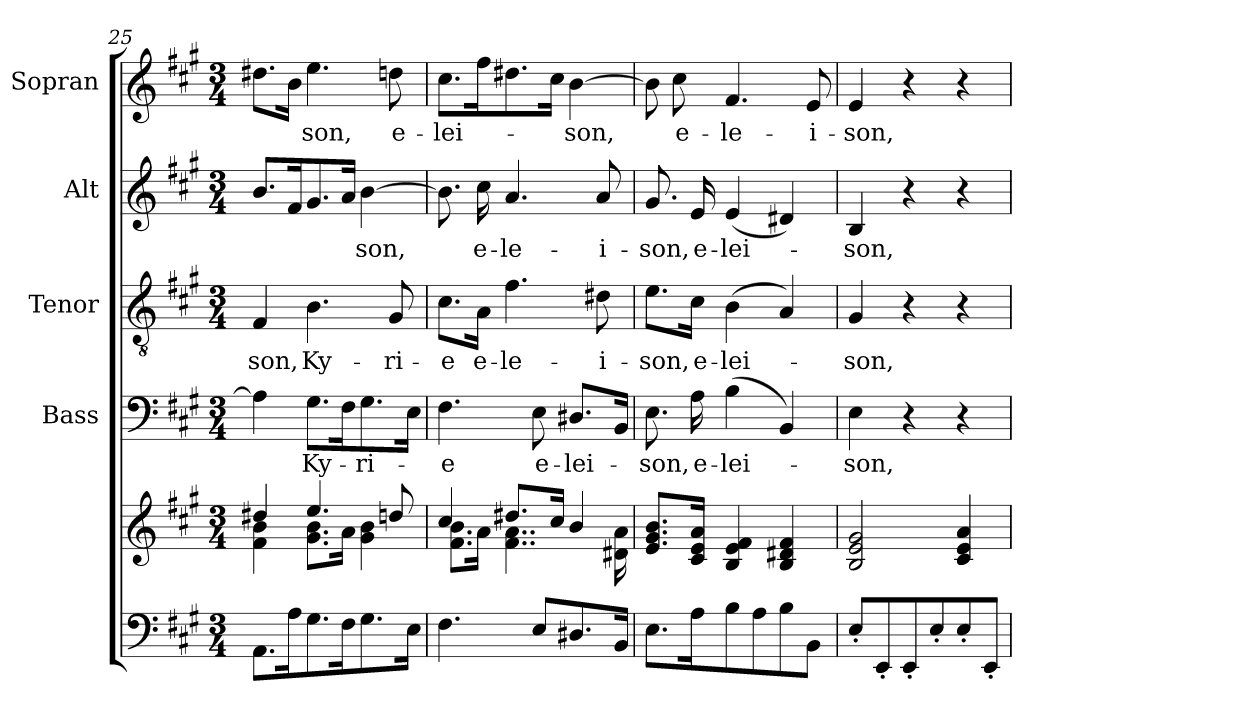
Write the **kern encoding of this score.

**kern	**kern	**kern	**text	**kern	**text	**kern	**text	**kern	**text
*part5	*part5	*part4	*part4	*part3	*part3	*part2	*part2	*part1	*part1
*staff6	*staff5	*staff4	*staff4	*staff3	*staff3	*staff2	*staff2	*staff1	*staff1
*	*	*I"Bass	*	*I"Tenor	*	*I"Alt	*	*I"Sopran	*
*	*	*I'B.	*	*I'T.	*	*I'A.	*	*I'S.	*
*clefF4	*clefG2	*clefF4	*	*clefGv2	*	*clefG2	*	*clefG2	*
*k[f#c#g#]	*k[f#c#g#]	*k[f#c#g#]	*	*k[f#c#g#]	*	*k[f#c#g#]	*	*k[f#c#g#]	*
*A:	*A:	*A:	*	*A:	*	*A:	*	*A:	*
*M3/4	*M3/4	*M3/4	*	*M3/4	*	*M3/4	*	*M3/4	*
=25	=25	=25	=25	=25	=25	=25	=25	=25	=25
*	*^	*	*	*	*	*	*	*	*
!	!	!	!	!	!	!LO:LY:b	!	!	!	!
8.AA\L	4dd#X/	4f#\ 4b\	4A\]	.	4F#/	-son,	8.b/L	.	8.dd#X\L	.
16A\k	.	.	.	.	.	.	16f#/k	.	16b\Jk	.
!	!	!	!	!LO:LY:b	!	!LO:LY:b	!	!	!	!LO:LY:b
8.G#\	4.ee/	8.g#\ 8.b\L	8.G#\L	Ky-	4.B\	Ky-	8.g#/	.	4.ee\	-son,
16F#\k	.	16a\Jk	16F#\k	.	.	.	16a/Jk	.	.	.
!	!	!	!	!LO:LY:b	!	!	!	!LO:LY:b	!	!
8.G#\	.	4g#\ 4b\	8.G#\	-ri-	.	.	[4b\	-son,	.	.
!	!	!	!	!	!	!LO:LY:b	!	!	!	!LO:LY:b
.	8ddn/	.	.	.	8G#/	-ri-	.	.	8ddn\	e-
16E\Jk	.	.	16E\Jk	.	.	.	.	.	.	.
=26	=26	=26	=26	=26	=26	=26	=26	=26	=26	=26
!	!	!	!	!LO:LY:b	!	!LO:LY:b	!	!	!	!LO:LY:b
4.F#\	4cc#/	8.f#\ 8.b\L	4.F#\	-e	8.c#\L	-e	8.b\]	.	8.cc#\L	-lei-
!	!	!	!	!	!	!LO:LY:b	!	!LO:LY:b	!	!
.	.	16a\Jk	.	.	16A\Jk	e-	16cc#\	e-	16ff#\k	.
!	!	!	!	!	!	!LO:LY:b	!	!LO:LY:b	!	!
.	8.dd#X/L	4..f#\ 4..a\	.	.	4.f#\	-le-	4.a/	-le-	8.dd#X\	.
!	!	!	!	!LO:LY:b	!	!	!	!	!	!
8E/L	.	.	8E\	e-	.	.	.	.	.	.
.	16cc#/Jk	.	.	.	.	.	.	.	16cc#\Jk	.
!	!	!	!	!LO:LY:b	!	!	!	!	!	!LO:LY:b
8.D#X/	4b/	.	8.D#X/L	-lei-	.	.	.	.	[4b\	-son,
!	!	!	!	!	!	!LO:LY:b	!	!LO:LY:b	!	!
.	.	.	.	.	8d#X\	-i-	8a/	-i-	.	.
16BB/Jk	.	16d#X\ 16a\	16BB/Jk	.	.	.	.	.	.	.
=27	=27	=27	=27	=27	=27	=27	=27	=27	=27	=27
!	!	!	!	!LO:LY:b	!	!LO:LY:b	!	!LO:LY:b	!	!
*	*v	*v	*	*	*	*	*	*	*	*
8.E\L	8.e/ 8.g#/ 8.b/L	8.E\	-son,	8.e\L	-son,	8.g#/	-son,	8b\]	.
!	!	!	!	!	!	!	!	!	!LO:LY:b
.	.	.	.	.	.	.	.	8cc#\	e-
!	!	!	!LO:LY:b	!	!LO:LY:b	!	!LO:LY:b	!	!
16A\k	16c#/ 16e/ 16a/Jk	16A\	e-	16c#\Jk	e-	16e/	e-	.	.
!	!	!	!LO:LY:b	!	!LO:LY:b	!	!LO:LY:b	!	!LO:LY:b
8B\	4B/ 4e/ 4f#/	(>4B\	-lei-	(>4B\	-lei-	(<4e/	-lei-	4.f#/	-le-
8A\	.	.	.	.	.	.	.	.	.
8B\	4B/ 4d#X/ 4f#/	4BB/)	.	4A/)	.	4d#X/)	.	.	.
!	!	!	!	!	!	!	!	!	!LO:LY:b
8BB\J	.	.	.	.	.	.	.	8e/	-i-
=28	=28	=28	=28	=28	=28	=28	=28	=28	=28
!	!	!	!LO:LY:b	!	!LO:LY:b	!	!LO:LY:b	!	!LO:LY:b
8E'</L	2B/ 2e/ 2g#/	4E\	-son,	4G#/	-son,	4B/	-son,	4e/	-son,
8EE'</	.	.	.	.	.	.	.	.	.
8EE'</	.	4r	.	4r	.	4r	.	4r	.
8E'</	.	.	.	.	.	.	.	.	.
8E'</	4c#/ 4e/ 4a/	4r	.	4r	.	4r	.	4r	.
8EE'</J	.	.	.	.	.	.	.	.	.
=	=	=	=	=	=	=	=	=	=
*-	*-	*-	*-	*-	*-	*-	*-	*-	*-
